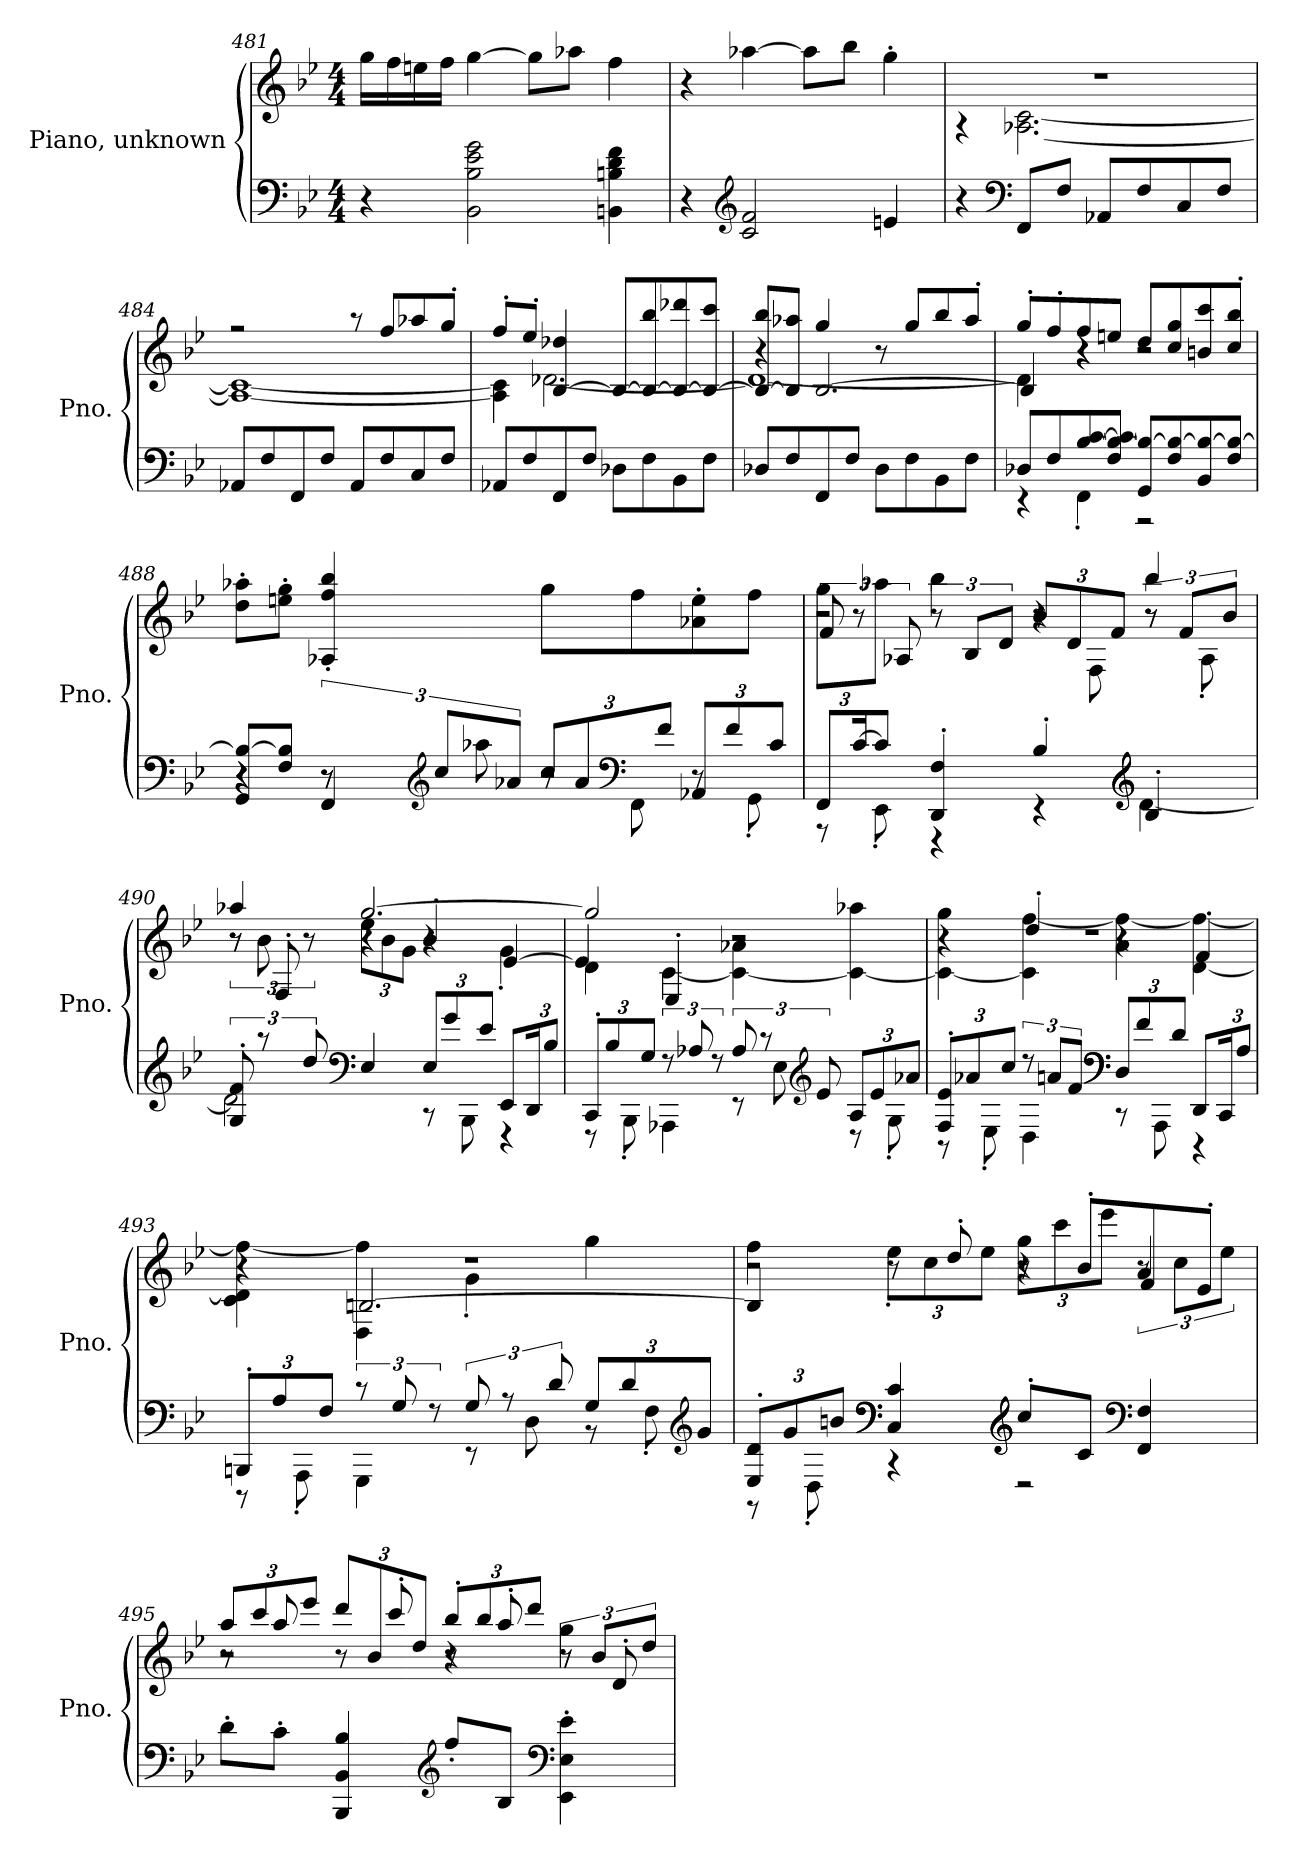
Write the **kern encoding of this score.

**kern	**kern
*part1	*part1
*staff2	*staff1
*I"Piano, unknown	*
*I'Pno.	*
!!LO:LB:g=z
*clefF4	*clefG2
*k[b-e-]	*k[b-e-]
*M4/4	*M4/4
=481	=481
4r	16gg\LL
.	16ff\
.	16een\
.	16ff\JJ
2BB-\ 2B-\ 2e-\ 2g\	[4gg\
.	8gg\L]
.	8aa-X\J
4BBn\ 4Bn\ 4d\ 4f\	4ff\
=482	=482
4r	4r
*clefG2	*
2c/ 2f/	[4aa-X\
.	8aa-\L]
.	8bb-\J
4en/	4gg'\
=483	=483
*	*^
4r	1r	4r
*clefF4	*	*
8FF/L	.	[2.A-X\ [2.c\
8F/J	.	.
8AA-X/L	.	.
8F/	.	.
8C/	.	.
8F/J	.	.
=484	=484	=484
8AA-X/L	2r	1A-_ 1c_
8F/	.	.
8FF/	.	.
8F/J	.	.
8AA-/L	8r	.
8F/	8ff/L	.
8C/	8aa-X/	.
8F/J	8gg'/J	.
!!LO:PB:g=z	!!
=485	=485	=485
8AA-X/L	8ff'/L	4A-\] 4c\]
8F/	8ee-'/J	.
8FF/	[4B-/ 4dd-X/	[2.d-X\
8F/J	.	.
8D-X\L	8B-/L_	.
8F\	8B-/_ 8bb-/	.
8BB-\	8B-/_ 8ddd-X/	.
8F\J	8B-/_ 8ccc/J	.
=486	=486	=486
*	*	*^
8D-X/L	8B-/_ 8bb-/L	1d-_	4r
8F/	8B-/] 8aa-X/J	.	.
8FF/	4gg/	.	[2.B-/
8F/J	.	.	.
8D-\L	8r	.	.
8F\	8gg/L	.	.
8BB-\	8bb-/	.	.
8F\J	8aa-'/J	.	.
=487	=487	=487	=487
*^	*	*	*
8D-X/L	4r	8gg'/L	4d-\]	4B-/]
8F/	.	8ff'/	.	.
[8B-/ [8c/	4FF'\	8ff/	4r	4r
8F/ 8B-/_ 8c/]J	.	8een/J	.	.
8GG/ 8B-/_L	2r	8dd/L	2r	2r
8F/ 8B-/_	.	8cc/ 8gg/	.	.
8BB-/ 8B-/_	.	8bn/ 8ccc/	.	.
8F/ 8B-/_J	.	8cc/' 8bb-/'J	.	.
*	*	*v	*v	*v
!!LO:LB:g=z
=488	=488	=488
*	*^	*
8GG/ 8B-/_L	4r	4r	8dd\' 8aa-X\'L
8F/ 8B-/]J	.	.	8een\' 8gg\'J
12r	8r	4FF/	4A-X/' 4ff/' 4bb-/'
*clefG2	*	*	*
12cc/L	.	.	.
.	8aa-X\	.	.
12a-X/J	.	.	.
*Xbrackettup	*	*	*
12cc/L	8r	2r	8gg\L
12a-/	.	.	.
*clefF4	*	*	*
.	8FF\	.	8ff\
12f/J	.	.	.
12AA-X/L	8r	.	8a-X\' 8ee\'
12f/	.	.	.
.	8GG'\	.	8ff\J
12c/J	.	.	.
*	*v	*v	*
=489	=489	=489
*	*	*^
*	*	*	*^
12FF/L	8r	2r	8gg\L	12f/
[24c/K	.	.	.	12r
8c/J]	8EE-'\	.	8aa-X\J	.
.	.	.	.	12A-X/
4DD/' 4F/'	4r	.	4bb-\	12r
.	.	.	.	12B-/L
.	.	.	.	12d/J
*	*	*	*	*Xbrackettup
4B-'/	4r	4r	8r	12b-/L
.	.	.	.	12d/
.	.	.	8F\	.
.	.	.	.	12f/J
*clefG2	*	*	*	*
*	*	*	*	*brackettup
4B-'/	[4d\	4bb-/	8r	12r
.	.	.	.	12f/L
.	.	.	8A-'\	.
.	.	.	.	12b-/J
!!LO:LB:g=z	!!	!!
=490	=490	=490	=490	=490
*brackettup	*	*	*	*
12G/' 12f/'	2d\]	4aa-X/	12r	8r
12r	.	.	12b-\	.
.	.	.	.	8F'/
12dd/	.	.	12r	.
*clefF4	*	*	*	*
*	*	*	*Xbrackettup	*
4E-/	.	[2.gg/	12ee-\L	4r
.	.	.	12b-\	.
.	.	.	12g\J	.
*Xbrackettup	*	*	*	*
12E-/L	8r	.	4r	4b-'/
12g/	.	.	.	.
.	8BBB-\	.	.	.
12e-/J	.	.	.	.
8EE-/L	4r	.	4g'\	[4e-/
24DD/K	.	.	.	.
12B-/J	.	.	.	.
=491	=491	=491	=491	=491
12CC'/L	8r	2gg/]	4d\	4e-/]
12B-/	.	.	.	.
.	8BBB-'\	.	.	.
12G/J	.	.	.	.
*brackettup	*	*	*	*
12r	4AAA-X\	.	[4c\	4E-'/
12A-X/	.	.	.	.
12r	.	.	.	.
12A-/	8r	2r	4c\_ 4a-X\	2r
12r	.	.	.	.
.	8E-\	.	.	.
*clefG2	*	*	*	*
12e-/	.	.	.	.
*Xbrackettup	*	*	*	*
12A-/L	8r	.	4c\_ 4aa-X\	.
12e-/	.	.	.	.
.	8G'\	.	.	.
12a-X/J	.	.	.	.
!!LO:LB:g=z	!!	!!
=492	=492	=492	=492	=492
12F/' 12e-/'L	8r	1r	4c\_ 4gg\	4r
12a-X/	.	.	.	.
.	8E-'\	.	.	.
12cc/J	.	.	.	.
*brackettup	*	*	*	*
12r	4D\	.	4c\] [4ff\	4dd'/
12an/L	.	.	.	.
12f/J	.	.	.	.
*clefF4	*	*	*	*
*Xbrackettup	*	*	*	*
12D/L	8r	.	4a\ 4ff\_	4r
12f/	.	.	.	.
.	8AAA\	.	.	.
12d/J	.	.	.	.
8DD/L	4r	.	[4d\ 4ff\_	4f'/
24CC/K	.	.	.	.
12A/J	.	.	.	.
=493	=493	=493	=493	=493
12BBBn'/L	8r	1r	4c\ 4d\] 4ff\_	4r
12A/	.	.	.	.
.	8AAA'\	.	.	.
12F/J	.	.	.	.
*brackettup	*	*	*	*
12r	4GGG\	.	4D\ 4ff\]	[2.Bn/
12G/	.	.	.	.
12r	.	.	.	.
12G/	8r	.	4g'\	.
12r	.	.	.	.
.	8D\	.	.	.
12d/	.	.	.	.
*Xbrackettup	*	*	*	*
12G/L	8r	.	4gg\	.
12d/	.	.	.	.
.	8F'\	.	.	.
*clefG2	*	*	*	*
12g/J	.	.	.	.
!!LO:LB:g=z	!!	!!
=494	=494	=494	=494	=494
12E-/' 12d/'L	8r	2r	4ff\	4B/]
12g/	.	.	.	.
.	8D'\	.	.	.
12bn/J	.	.	.	.
*clefF4	*	*	*	*
4C/ 4c/	4r	.	12ee-'\L	8r
.	.	.	12cc\	.
.	.	.	.	8dd'/
.	.	.	12ee-\J	.
*clefG2	*	*	*	*
8cc'/L	2r	4r	12gg\L	8r
.	.	.	12ccc\	.
8c/J	.	.	.	8b-'/L
.	.	.	12eee-\J	.
*clefF4	*	*	*	*
*	*	*	*brackettup	*
4FF/ 4F/	.	4a/	12r	8f/
.	.	.	12cc\L	.
.	.	.	.	8e-'/J
.	.	.	12ee-\J	.
*v	*v	*	*	*
=495	=495	=495	=495
*	*Xbrackettup	*	*
8d'\L	12aa/L	2r	8r
.	12ccc/	.	.
8c'\J	.	.	8aa/
.	12eee-/J	.	.
4BBB-/ 4BB-/ 4B-/	12ddd/L	.	8r
.	12b-/	.	.
.	.	.	8ccc'/
.	12dd/J	.	.
*clefG2	*	*	*
8ff'/L	12bb-'/L	4r	8r
.	12bb-/	.	.
8B-/J	.	.	8aa'/
.	12ddd/J	.	.
*clefF4	*	*	*
*	*brackettup	*	*
4EE-\' 4E-\' 4e-\'	12r	4gg\	8r
.	12b-/L	.	.
.	.	.	8d'/
.	12dd/J	.	.
*	*v	*v	*v
=	=
*-	*-
